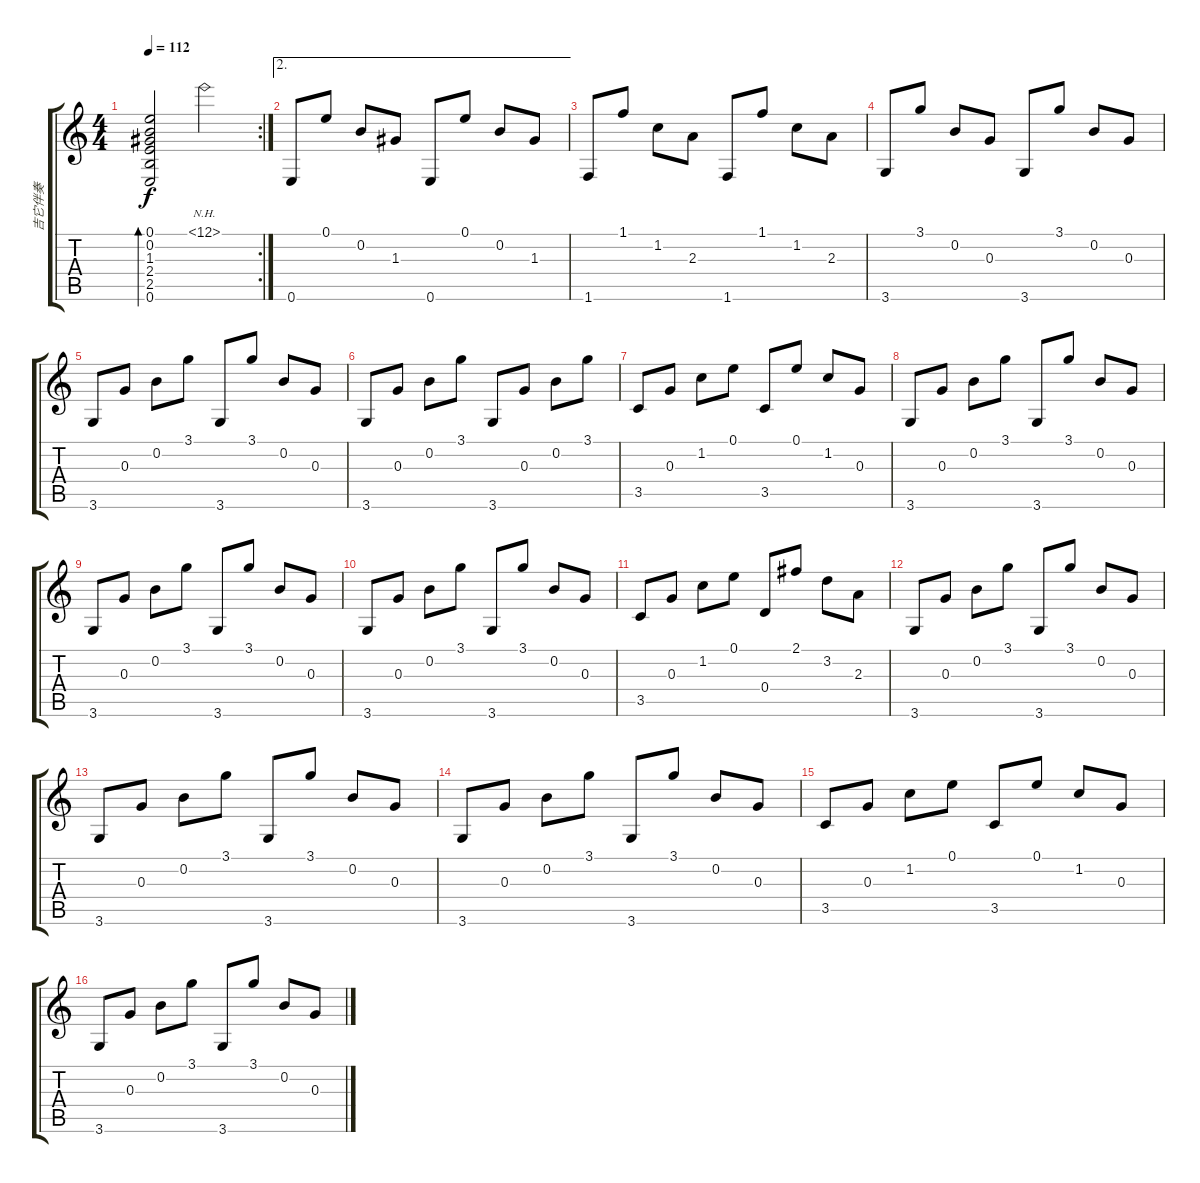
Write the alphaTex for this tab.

\track ("吉它伴奏" "吉它伴奏") {instrument acousticguitarsteel}
\staff {score tabs}
\tuning (E4 B3 G3 D3 A2 E2) {hide}
\rc 2
\ts (4 4)
\tempo 112
\clef g2
\ks c
(0.1 0.2 1.3 2.4 2.5 0.6).2{bd 240 dy f} 12.1{nh}.2 |
\ae 2
0.6.8 0.1.8 0.2.8 1.3.8 0.6.8 0.1.8 0.2.8 1.3.8 |
1.6.8 1.1.8 1.2.8 2.3.8 1.6.8 1.1.8 1.2.8 2.3.8 |
3.6.8 3.1.8 0.2.8 0.3.8 3.6.8 3.1.8 0.2.8 0.3.8 |
3.6.8 0.3.8 0.2.8 3.1.8 3.6.8 3.1.8 0.2.8 0.3.8 |
3.6.8 0.3.8 0.2.8 3.1.8 3.6.8 0.3.8 0.2.8 3.1.8 |
3.5.8 0.3.8 1.2.8 0.1.8 3.5.8 0.1.8 1.2.8 0.3.8 |
3.6.8 0.3.8 0.2.8 3.1.8 3.6.8 3.1.8 0.2.8 0.3.8 |
3.6.8 0.3.8 0.2.8 3.1.8 3.6.8 3.1.8 0.2.8 0.3.8 |
3.6.8 0.3.8 0.2.8 3.1.8 3.6.8 3.1.8 0.2.8 0.3.8 |
3.5.8 0.3.8 1.2.8 0.1.8 0.4.8 2.1.8 3.2.8 2.3.8 |
3.6.8 0.3.8 0.2.8 3.1.8 3.6.8 3.1.8 0.2.8 0.3.8 |
3.6.8 0.3.8 0.2.8 3.1.8 3.6.8 3.1.8 0.2.8 0.3.8 |
3.6.8 0.3.8 0.2.8 3.1.8 3.6.8 3.1.8 0.2.8 0.3.8 |
3.5.8 0.3.8 1.2.8 0.1.8 3.5.8 0.1.8 1.2.8 0.3.8 |
3.6.8 0.3.8 0.2.8 3.1.8 3.6.8 3.1.8 0.2.8 0.3.8
